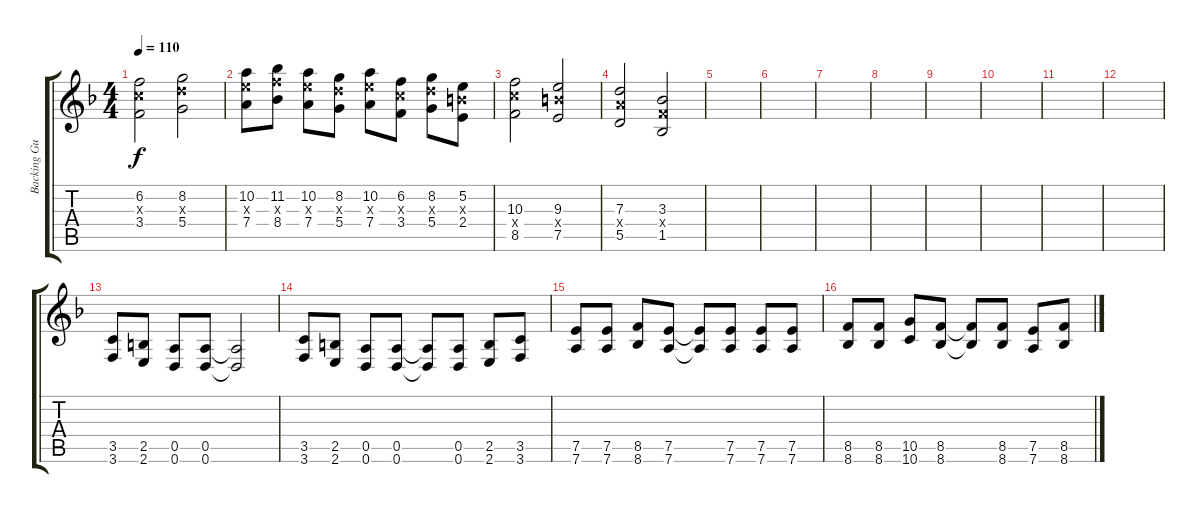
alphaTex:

\track ("Backing Guitar" "Backing Gu") {instrument distortionguitar}
\staff {score tabs}
\tuning (E4 B3 G3 D3 A2 D2) {hide}
\ts (4 4)
\tempo 110
\clef g2
\ks dminor
(6.2 5.3{x} 3.4).2{dy f} (8.2 7.3{x} 5.4).2 |
(10.2 9.3{x} 7.4).8 (11.2 10.3{x} 8.4).8 (10.2 9.3{x} 7.4).8 (8.2 7.3{x} 5.4).8 (10.2 9.3{x} 7.4).8 (6.2 5.3{x} 3.4).8 (8.2 7.3{x} 5.4).8 (5.2 4.3{x} 2.4).8 |
(10.3 10.4{x} 8.5).2 (9.3 9.4{x} 7.5).2 |
(7.3 7.4{x} 5.5).2 (3.3 3.4{x} 1.5).2 |
|
|
|
|
|
|
|
|
(3.5 3.6).8 (2.5 2.6).8 (0.5 0.6).8 (0.5 0.6).8 (0.5{t} 0.6{t}).2 |
(3.5 3.6).8 (2.5 2.6).8 (0.5 0.6).8 (0.5 0.6).8 (0.5{t} 0.6{t}).8 (0.5 0.6).8 (2.5 2.6).8 (3.5 3.6).8 |
(7.5 7.6).8 (7.5 7.6).8 (8.5 8.6).8 (7.5 7.6).8 (7.5{t} 7.6{t}).8 (7.5 7.6).8 (7.5 7.6).8 (7.5 7.6).8 |
(8.5 8.6).8 (8.5 8.6).8 (10.5 10.6).8 (8.5 8.6).8 (8.5{t} 8.6{t}).8 (8.5 8.6).8 (7.5 7.6).8 (8.5 8.6).8
